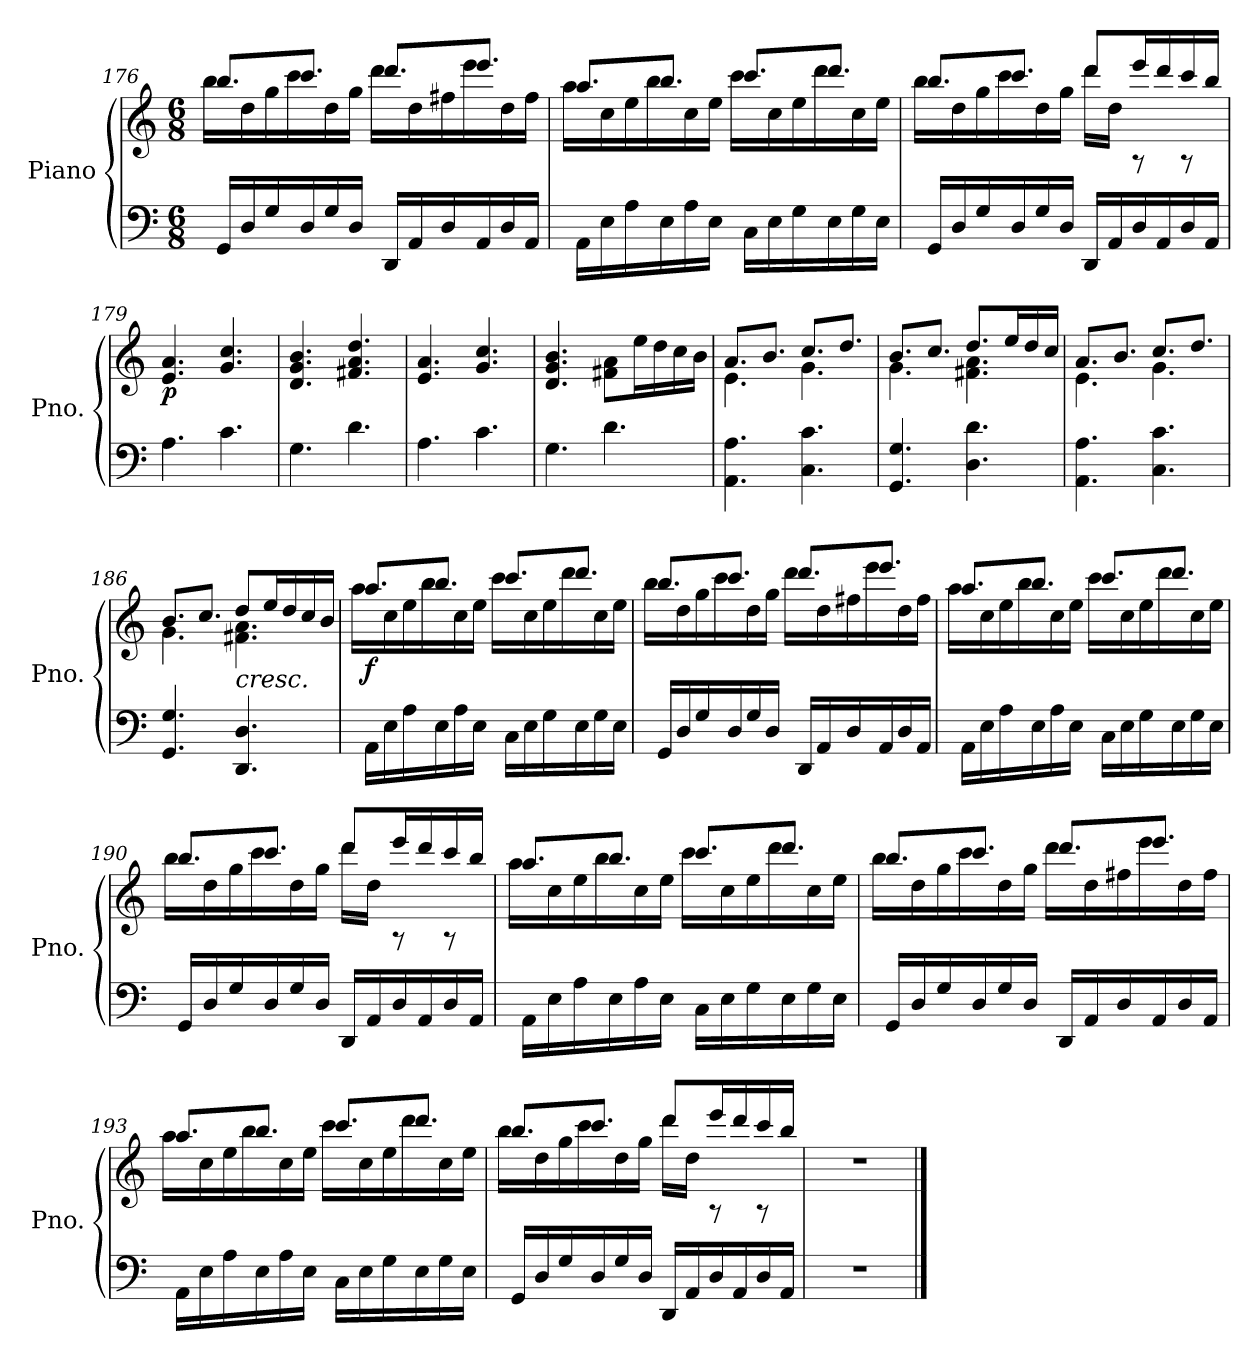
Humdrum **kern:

**kern	**kern	**dynam
*part1	*part1	*part1
*staff2	*staff1	*staff1/2
*I"Piano	*	*
*I'Pno.	*	*
*clefF4	*clefG2	*
*k[]	*k[]	*
*M6/8	*M6/8	*
=176	=176	=176
*	*^	*
16GG/LL	8.bb/L	16bb\LL	.
16D/	.	16dd\	.
16G/	.	16gg\	.
16D/	8.ccc/J	16ccc\	.
16G/	.	16dd\	.
16D/JJ	.	16gg\JJ	.
16DD/LL	8.ddd/L	16ddd\LL	.
16AA/	.	16dd\	.
16D/	.	16ff#X\	.
16AA/	8.eee/J	16eee\	.
16D/	.	16dd\	.
16AA/JJ	.	16ff#\JJ	.
!!LO:LB:g=z	!!
=177	=177	=177	=177
16AA\LL	8.aa/L	16aa\LL	.
16E\	.	16cc\	.
16A\	.	16ee\	.
16E\	8.bb/J	16bb\	.
16A\	.	16cc\	.
16E\JJ	.	16ee\JJ	.
16C\LL	8.ccc/L	16ccc\LL	.
16E\	.	16cc\	.
16G\	.	16ee\	.
16E\	8.ddd/J	16ddd\	.
16G\	.	16cc\	.
16E\JJ	.	16ee\JJ	.
=178	=178	=178	=178
16GG/LL	8.bb/L	16bb\LL	.
16D/	.	16dd\	.
16G/	.	16gg\	.
16D/	8.ccc/J	16ccc\	.
16G/	.	16dd\	.
16D/JJ	.	16gg\JJ	.
16DD/LL	8ddd/L	16ddd\LL	.
16AA/	.	16dd\JJ	.
16D/	16eee/L	8rA	.
16AA/	16ddd/	.	.
16D/	16ccc/	8rA	.
16AA/JJ	16bb/JJ	.	.
*	*v	*v	*
!!LO:LB:g=z
=179	=179	=179
!	!	!LO:DY:b
4.A\	4.e/ 4.a/	p
4.c\	4.g/ 4.cc/	.
=180	=180	=180
4.G\	4.d/ 4.g/ 4.b/	.
4.d\	4.f#X/ 4.a/ 4.dd/	.
=181	=181	=181
4.A\	4.e/ 4.a/	.
4.c\	4.g/ 4.cc/	.
=182	=182	=182
4.G\	4.d/ 4.g/ 4.b/	.
4.d\	8f#X\ 8a\L	.
.	16ee\L	.
.	16dd\	.
.	16cc\	.
.	16b\JJ	.
!!LO:LB:g=z
=183	=183	=183
*	*^	*
4.AA\ 4.A\	8.a/L	4.e\	.
.	8.b/J	.	.
4.C\ 4.c\	8.cc/L	4.g\	.
.	8.dd/J	.	.
=184	=184	=184	=184
4.GG/ 4.G/	8.b/L	4.g\	.
.	8.cc/J	.	.
4.D\ 4.d\	8.dd/L	4.f#X\ 4.a\	.
.	16ee/L	.	.
.	16dd/	.	.
.	16cc/JJ	.	.
=185	=185	=185	=185
4.AA\ 4.A\	8.a/L	4.e\	.
.	8.b/J	.	.
4.C\ 4.c\	8.cc/L	4.g\	.
.	8.dd/J	.	.
=186	=186	=186	=186
4.GG/ 4.G/	8.b/L	4.g\	.
.	8.cc/J	.	.
!	!	!	!LO:HP:b
4.DD/ 4.D/	8dd/L	4.f#X\ 4.a\	<
.	16ee/L	.	.
.	16dd/	.	.
.	16cc/	.	.
.	16b/JJ	.	.
!!LO:LB:g=z	!!
=187	=187	=187	=187
!	!	!	!LO:DY:b
16AA\LL	8.aa/L	16aa\LL	f
16E\	.	16cc\	.
16A\	.	16ee\	.
16E\	8.bb/J	16bb\	.
16A\	.	16cc\	.
16E\JJ	.	16ee\JJ	.
16C\LL	8.ccc/L	16ccc\LL	.
16E\	.	16cc\	.
16G\	.	16ee\	.
16E\	8.ddd/J	16ddd\	.
16G\	.	16cc\	.
16E\JJ	.	16ee\JJ	.
=188	=188	=188	=188
16GG/LL	8.bb/L	16bb\LL	.
16D/	.	16dd\	.
16G/	.	16gg\	.
16D/	8.ccc/J	16ccc\	.
16G/	.	16dd\	.
16D/JJ	.	16gg\JJ	.
16DD/LL	8.ddd/L	16ddd\LL	.
16AA/	.	16dd\	.
16D/	.	16ff#X\	.
16AA/	8.eee/J	16eee\	.
16D/	.	16dd\	.
16AA/JJ	.	16ff#\JJ	.
!!LO:LB:g=z	!!
=189	=189	=189	=189
16AA\LL	8.aa/L	16aa\LL	.
16E\	.	16cc\	.
16A\	.	16ee\	.
16E\	8.bb/J	16bb\	.
16A\	.	16cc\	.
16E\JJ	.	16ee\JJ	.
16C\LL	8.ccc/L	16ccc\LL	.
16E\	.	16cc\	.
16G\	.	16ee\	.
16E\	8.ddd/J	16ddd\	.
16G\	.	16cc\	.
16E\JJ	.	16ee\JJ	.
=190	=190	=190	=190
16GG/LL	8.bb/L	16bb\LL	.
16D/	.	16dd\	.
16G/	.	16gg\	.
16D/	8.ccc/J	16ccc\	.
16G/	.	16dd\	.
16D/JJ	.	16gg\JJ	.
16DD/LL	8ddd/L	16ddd\LL	.
16AA/	.	16dd\JJ	.
16D/	16eee/L	8rA	.
16AA/	16ddd/	.	.
16D/	16ccc/	8rA	.
16AA/JJ	16bb/JJ	.	.
!!LO:PB:g=z	!!
=191	=191	=191	=191
16AA\LL	8.aa/L	16aa\LL	.
16E\	.	16cc\	.
16A\	.	16ee\	.
16E\	8.bb/J	16bb\	.
16A\	.	16cc\	.
16E\JJ	.	16ee\JJ	.
16C\LL	8.ccc/L	16ccc\LL	.
16E\	.	16cc\	.
16G\	.	16ee\	.
16E\	8.ddd/J	16ddd\	.
16G\	.	16cc\	.
16E\JJ	.	16ee\JJ	.
=192	=192	=192	=192
16GG/LL	8.bb/L	16bb\LL	.
16D/	.	16dd\	.
16G/	.	16gg\	.
16D/	8.ccc/J	16ccc\	.
16G/	.	16dd\	.
16D/JJ	.	16gg\JJ	.
16DD/LL	8.ddd/L	16ddd\LL	.
16AA/	.	16dd\	.
16D/	.	16ff#X\	.
16AA/	8.eee/J	16eee\	.
16D/	.	16dd\	.
16AA/JJ	.	16ff#\JJ	.
!!LO:LB:g=z	!!
=193	=193	=193	=193
16AA\LL	8.aa/L	16aa\LL	.
16E\	.	16cc\	.
16A\	.	16ee\	.
16E\	8.bb/J	16bb\	.
16A\	.	16cc\	.
16E\JJ	.	16ee\JJ	.
16C\LL	8.ccc/L	16ccc\LL	.
16E\	.	16cc\	.
16G\	.	16ee\	.
16E\	8.ddd/J	16ddd\	.
16G\	.	16cc\	.
16E\JJ	.	16ee\JJ	.
=194	=194	=194	=194
16GG/LL	8.bb/L	16bb\LL	.
16D/	.	16dd\	.
16G/	.	16gg\	.
16D/	8.ccc/J	16ccc\	.
16G/	.	16dd\	.
16D/JJ	.	16gg\JJ	.
16DD/LL	8ddd/L	16ddd\LL	.
16AA/	.	16dd\JJ	.
16D/	16eee/L	8rA	.
16AA/	16ddd/	.	.
16D/	16ccc/	8rA	.
16AA/JJ	16bb/JJ	.	.
*	*v	*v	*
.	.	[
=195	=195	=195
2.r	2.r	.
==	==	==
*-	*-	*-
